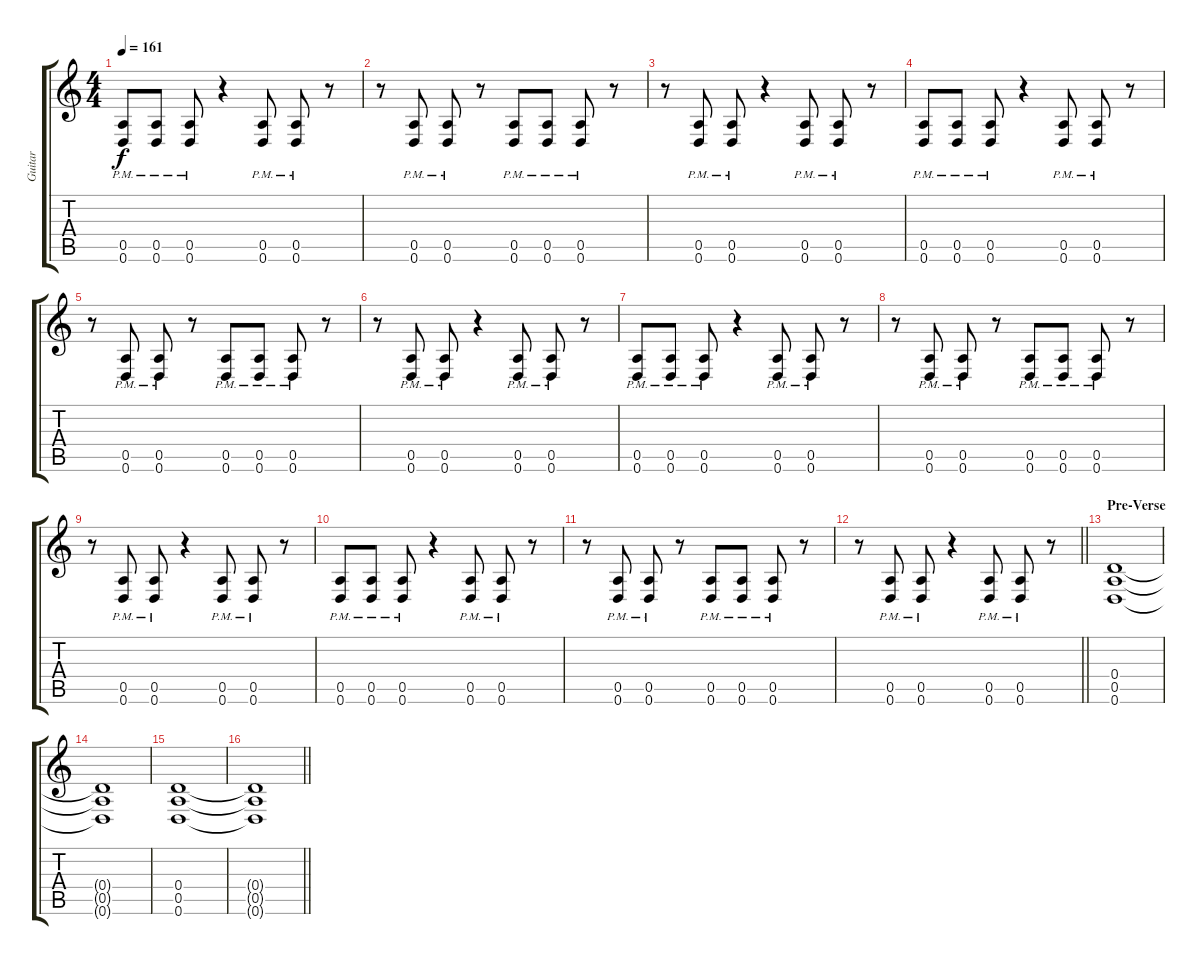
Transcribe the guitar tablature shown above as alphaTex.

\track ("Guitar" "Guitar") {instrument distortionguitar}
\staff {score tabs}
\tuning (E4 B3 G3 D3 A2 D2) {hide}
\ts (4 4)
\tempo 161
\clef g2
\ks c
(0.5{pm} 0.6{pm}).8{dy f} (0.5{pm} 0.6{pm}).8 (0.5{pm} 0.6{pm}).8 r.4 (0.5{pm} 0.6{pm}).8 (0.5{pm} 0.6{pm}).8 r.8 |
r.8 (0.5{pm} 0.6{pm}).8 (0.5{pm} 0.6{pm}).8 r.8 (0.5{pm} 0.6{pm}).8 (0.5{pm} 0.6{pm}).8 (0.5{pm} 0.6{pm}).8 r.8 |
r.8 (0.5{pm} 0.6{pm}).8 (0.5{pm} 0.6{pm}).8 r.4 (0.5{pm} 0.6{pm}).8 (0.5{pm} 0.6{pm}).8 r.8 |
(0.5{pm} 0.6{pm}).8 (0.5{pm} 0.6{pm}).8 (0.5{pm} 0.6{pm}).8 r.4 (0.5{pm} 0.6{pm}).8 (0.5{pm} 0.6{pm}).8 r.8 |
r.8 (0.5{pm} 0.6{pm}).8 (0.5{pm} 0.6{pm}).8 r.8 (0.5{pm} 0.6{pm}).8 (0.5{pm} 0.6{pm}).8 (0.5{pm} 0.6{pm}).8 r.8 |
r.8 (0.5{pm} 0.6{pm}).8 (0.5{pm} 0.6{pm}).8 r.4 (0.5{pm} 0.6{pm}).8 (0.5{pm} 0.6{pm}).8 r.8 |
(0.5{pm} 0.6{pm}).8 (0.5{pm} 0.6{pm}).8 (0.5{pm} 0.6{pm}).8 r.4 (0.5{pm} 0.6{pm}).8 (0.5{pm} 0.6{pm}).8 r.8 |
r.8 (0.5{pm} 0.6{pm}).8 (0.5{pm} 0.6{pm}).8 r.8 (0.5{pm} 0.6{pm}).8 (0.5{pm} 0.6{pm}).8 (0.5{pm} 0.6{pm}).8 r.8 |
r.8 (0.5{pm} 0.6{pm}).8 (0.5{pm} 0.6{pm}).8 r.4 (0.5{pm} 0.6{pm}).8 (0.5{pm} 0.6{pm}).8 r.8 |
(0.5{pm} 0.6{pm}).8 (0.5{pm} 0.6{pm}).8 (0.5{pm} 0.6{pm}).8 r.4 (0.5{pm} 0.6{pm}).8 (0.5{pm} 0.6{pm}).8 r.8 |
r.8 (0.5{pm} 0.6{pm}).8 (0.5{pm} 0.6{pm}).8 r.8 (0.5{pm} 0.6{pm}).8 (0.5{pm} 0.6{pm}).8 (0.5{pm} 0.6{pm}).8 r.8 |
\barLineRight lightlight
r.8 (0.5{pm} 0.6{pm}).8 (0.5{pm} 0.6{pm}).8 r.4 (0.5{pm} 0.6{pm}).8 (0.5{pm} 0.6{pm}).8 r.8 |
\section ("" "Pre-Verse")
(0.4 0.5 0.6).1 |
(0.4{t} 0.5{t} 0.6{t}).1 |
(0.4 0.5 0.6).1 |
\barLineRight lightlight
(0.4{t} 0.5{t} 0.6{t}).1
